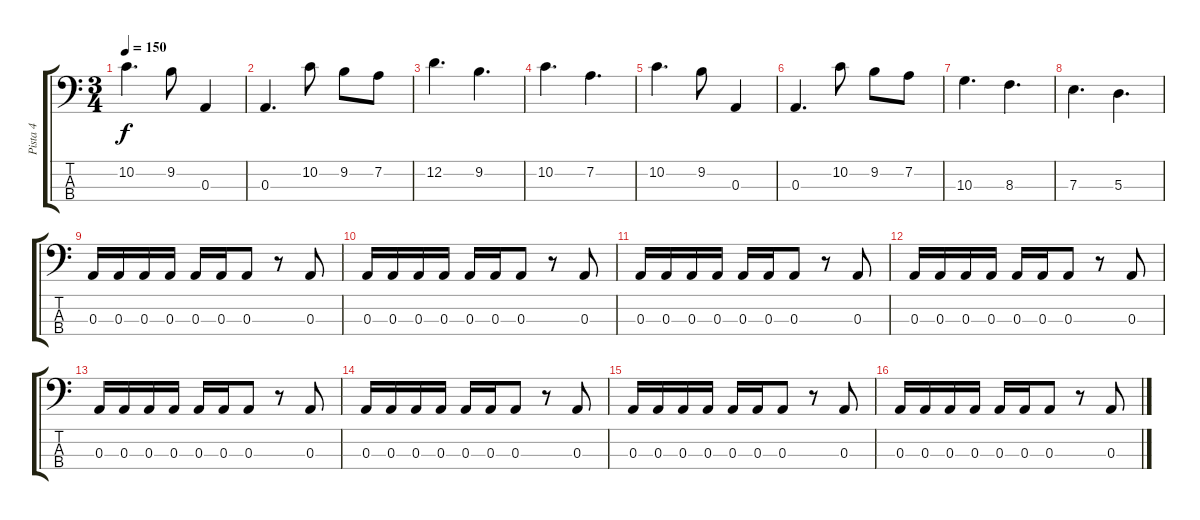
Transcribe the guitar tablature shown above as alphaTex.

\track ("Pista 4" "Pista 4") {instrument electricbassfinger}
\staff {score tabs}
\tuning (G2 D2 A1 E1) {hide}
\ts (3 4)
\tempo 150
\clef f4
\ks c
10.2.4{d dy f} 9.2.8 0.3.4 |
0.3.4{d} 10.2.8 9.2.8 7.2.8 |
12.2.4{d} 9.2.4{d} |
10.2.4{d} 7.2.4{d} |
10.2.4{d} 9.2.8 0.3.4 |
0.3.4{d} 10.2.8 9.2.8 7.2.8 |
10.3.4{d} 8.3.4{d} |
7.3.4{d} 5.3.4{d} |
0.3.16 0.3.16 0.3.16 0.3.16 0.3.16 0.3.16 0.3.8 r.8 0.3.8 |
0.3.16 0.3.16 0.3.16 0.3.16 0.3.16 0.3.16 0.3.8 r.8 0.3.8 |
0.3.16 0.3.16 0.3.16 0.3.16 0.3.16 0.3.16 0.3.8 r.8 0.3.8 |
0.3.16 0.3.16 0.3.16 0.3.16 0.3.16 0.3.16 0.3.8 r.8 0.3.8 |
0.3.16 0.3.16 0.3.16 0.3.16 0.3.16 0.3.16 0.3.8 r.8 0.3.8 |
0.3.16 0.3.16 0.3.16 0.3.16 0.3.16 0.3.16 0.3.8 r.8 0.3.8 |
0.3.16 0.3.16 0.3.16 0.3.16 0.3.16 0.3.16 0.3.8 r.8 0.3.8 |
0.3.16 0.3.16 0.3.16 0.3.16 0.3.16 0.3.16 0.3.8 r.8 0.3.8
